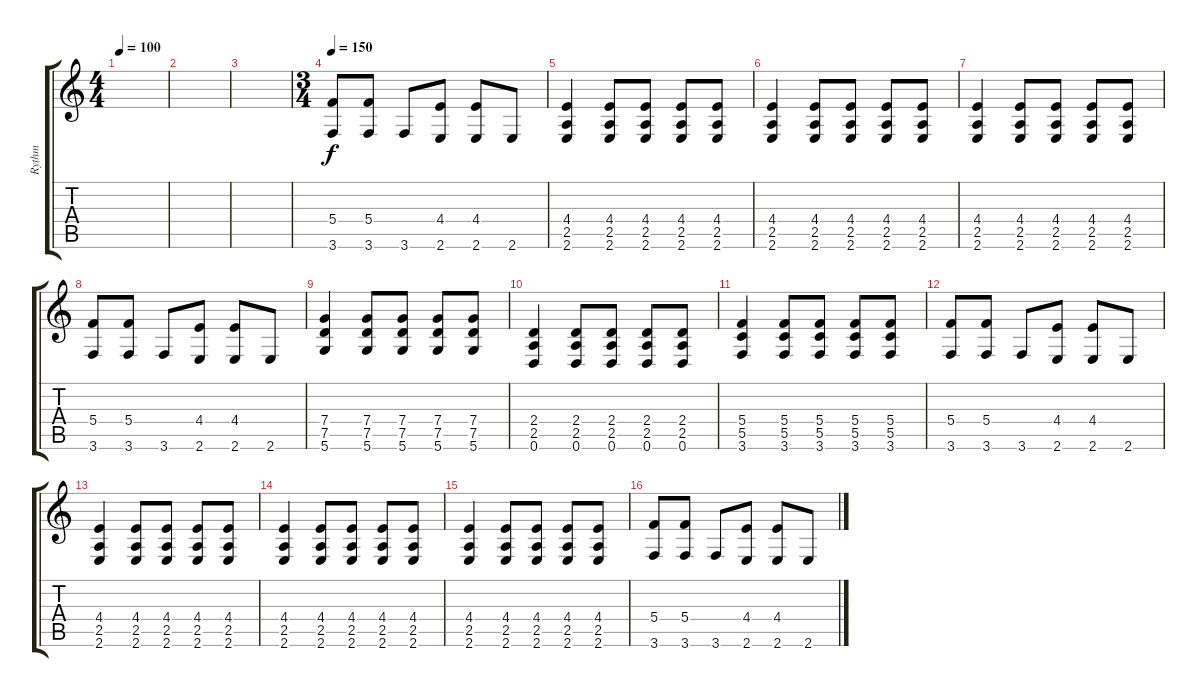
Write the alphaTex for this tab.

\track ("Rythm" "Rythm") {instrument distortionguitar}
\staff {score tabs}
\tuning (D4 A3 F3 C3 G2 D2) {hide}
\ts (4 4)
\tempo 100
\clef g2
\ks c
|
|
|
\ts (3 4)
\tempo 150
(5.4 3.6).8 (5.4 3.6).8 3.6.8 (4.4 2.6).8 (4.4 2.6).8 2.6.8 |
(4.4 2.5 2.6).4 (4.4 2.5 2.6).8 (4.4 2.5 2.6).8 (4.4 2.5 2.6).8 (4.4 2.5 2.6).8 |
(4.4 2.5 2.6).4 (4.4 2.5 2.6).8 (4.4 2.5 2.6).8 (4.4 2.5 2.6).8 (4.4 2.5 2.6).8 |
(4.4 2.5 2.6).4 (4.4 2.5 2.6).8 (4.4 2.5 2.6).8 (4.4 2.5 2.6).8 (4.4 2.5 2.6).8 |
(5.4 3.6).8 (5.4 3.6).8 3.6.8 (4.4 2.6).8 (4.4 2.6).8 2.6.8 |
(7.4 7.5 5.6).4 (7.4 7.5 5.6).8 (7.4 7.5 5.6).8 (7.4 7.5 5.6).8 (7.4 7.5 5.6).8 |
(2.4 2.5 0.6).4 (2.4 2.5 0.6).8 (2.4 2.5 0.6).8 (2.4 2.5 0.6).8 (2.4 2.5 0.6).8 |
(5.4 5.5 3.6).4 (5.4 5.5 3.6).8 (5.4 5.5 3.6).8 (5.4 5.5 3.6).8 (5.4 5.5 3.6).8 |
(5.4 3.6).8 (5.4 3.6).8 3.6.8 (4.4 2.6).8 (4.4 2.6).8 2.6.8 |
(4.4 2.5 2.6).4 (4.4 2.5 2.6).8 (4.4 2.5 2.6).8 (4.4 2.5 2.6).8 (4.4 2.5 2.6).8 |
(4.4 2.5 2.6).4 (4.4 2.5 2.6).8 (4.4 2.5 2.6).8 (4.4 2.5 2.6).8 (4.4 2.5 2.6).8 |
(4.4 2.5 2.6).4 (4.4 2.5 2.6).8 (4.4 2.5 2.6).8 (4.4 2.5 2.6).8 (4.4 2.5 2.6).8 |
(5.4 3.6).8 (5.4 3.6).8 3.6.8 (4.4 2.6).8 (4.4 2.6).8 2.6.8
